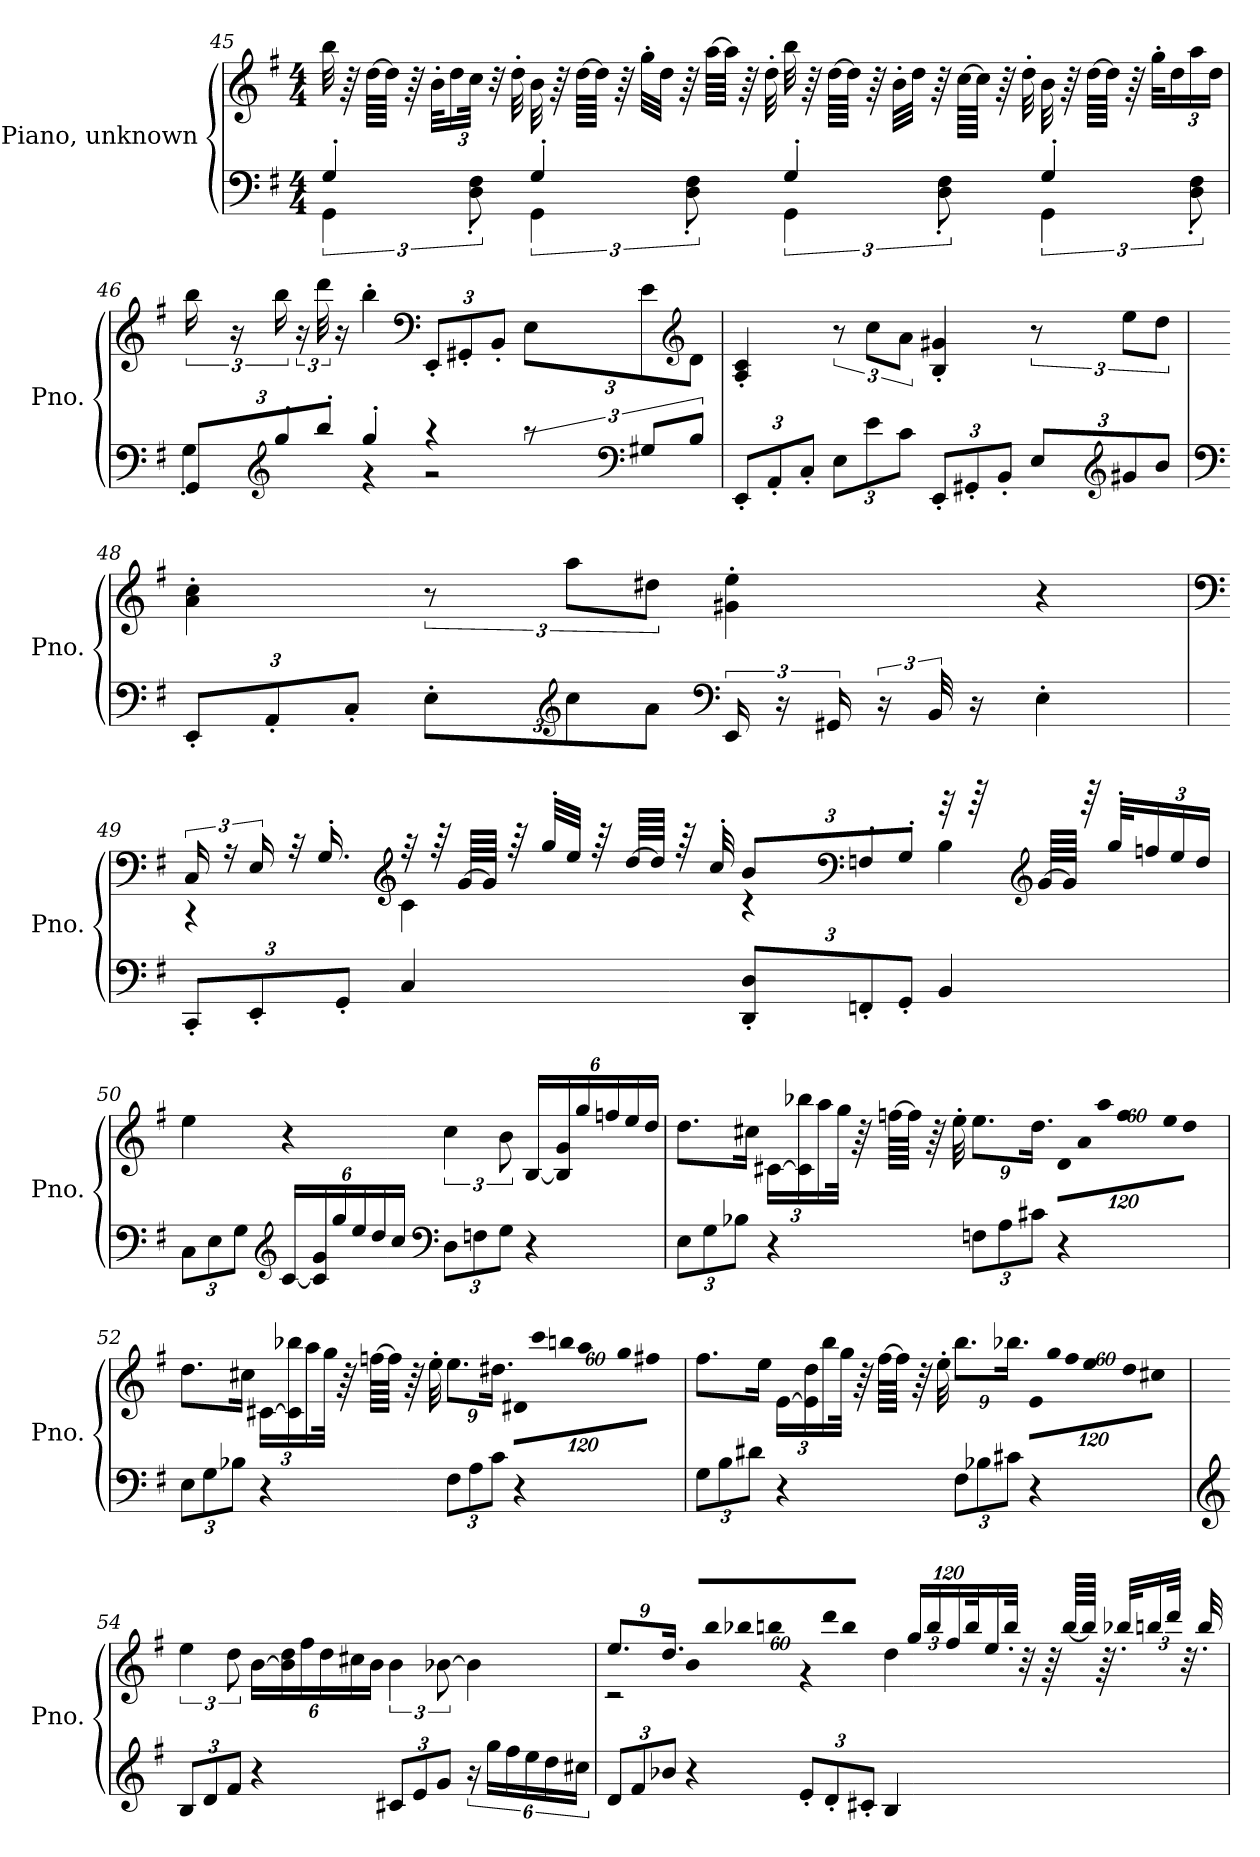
**kern	**kern
*part1	*part1
*staff2	*staff1
*I"Piano, unknown	*
*I'Pno.	*
!!LO:LB:g=z
*clefF4	*clefG2
*k[f#]	*k[f#]
*M4/4	*M4/4
=45	=45
*^	*
4G'/	6GG\	32bb\
.	.	64r
.	.	[64dd\LLLL
.	.	64dd\JJJJ]
.	.	64r
.	.	32b'\KLL
*	*	*Xbrackettup
.	.	24dd\
.	12D\' 12F#\'	48cc\JJk
.	.	32r
.	.	32dd'\
4G'/	6GG\	32b\
.	.	64r
.	.	[64dd\LLLL
.	.	64dd\JJJJ]
.	.	64r
.	.	32gg'\LLL
.	.	32dd\JJJ
.	.	64r
.	12D\' 12F#\'	.
.	.	[64aa\LLLL
.	.	64aa\JJJJ]
.	.	64r
.	.	32dd'\
4G'/	6GG\	32bb\
.	.	64r
.	.	[64dd\LLLL
.	.	64dd\JJJJ]
.	.	64r
.	.	32b'\LLL
.	.	32dd\JJJ
.	.	64r
.	12D\' 12F#\'	.
.	.	[64cc\LLLL
.	.	64cc\JJJJ]
.	.	64r
.	.	32dd'\
4G'/	6GG\	32b\
.	.	64r
.	.	[64dd\LLLL
.	.	64dd\JJJJ]
.	.	64r
.	.	32gg'\KLL
.	.	24dd\
.	12D\' 12F#\'	24aa\
.	.	24dd\JJ
!!LO:LB:g=z
=46	=46	=46
*Xbrackettup	*	*brackettup
12GG/L	4G'\	24bb\
.	.	24r
*clefG2	*	*
12gg'/	.	24bb\
.	.	24r
12bb'/J	.	48ddd\
.	.	16r
4gg'/	4r	4bb'\
*	*	*clefF4
*	*	*Xbrackettup
4r	2r	12EE'/L
.	.	12GG#X'/
.	.	12BB'/J
*brackettup	*	*
12r	.	12E\L
*clefF4	*	*
12G#X/L	.	12e\
*	*	*clefG2
12B/J	.	12d\J
*v	*v	*
=47	=47
*Xbrackettup	*
12EE'/L	4A/' 4c/'
12AA'/	.
12C'/J	.
*	*brackettup
12E\L	12r
12e\	12cc\L
12c\J	12a\J
12EE'/L	4B/' 4g#X/'
12GG#X'/	.
12BB'/J	.
12E/L	12r
*clefG2	*
12g#X/	12ee\L
12b/J	12dd\J
!!LO:LB:g=z
=48	=48
*clefF4	*
12EE'/L	4a\' 4cc\'
12AA'/	.
12C'/J	.
12E'\L	12r
*clefG2	*
12cc\	12aa\L
12a\J	12dd#X\J
*clefF4	*
*brackettup	*
24EE/	4g#X\' 4ee\'
24r	.
24GG#X/	.
24r	.
48BB/	.
16r	.
4E'\	4r
!!LO:LB:g=z
=49	=49
*	*clefF4
*Xbrackettup	*
*	*^
12CC'/L	24C/	4r
.	24r	.
12EE'/	24E/	.
.	32r	.
.	16.G'/	.
12GG'/J	.	.
*	*clefG2	*
4C/	32r	4c\
.	64r	.
.	[64g/LLLL	.
.	64g/JJJJ]	.
.	64r	.
.	32gg'/LLL	.
.	32ee/JJJ	.
.	64r	.
.	[64dd/LLLL	.
.	64dd/JJJJ]	.
.	64r	.
.	32cc'/	.
*	*Xbrackettup	*
12DD/' 12D/'L	12b/L	4r
*	*clefF4	*
12FFn'/	12Fn'/	.
12GG'/J	12G'/J	.
4BB/	32r	4B\
.	64r	.
*	*clefG2	*
.	[64g/LLLL	.
.	64g/JJJJ]	.
.	64r	.
.	32gg'/KLL	.
.	24ffn/	.
.	24ee/	.
.	24dd/JJ	.
*	*v	*v
!!LO:LB:g=z
=50	=50
12C\L	4ee\
12E\	.
12G\J	.
*clefG2	*
[24c/LL	4r
24c/] 24g/	.
24gg/	.
24ee/	.
24dd/	.
24cc/JJ	.
*clefF4	*
*	*brackettup
12D\L	6cc\
12Fn\	.
12G\J	12b\
*	*Xbrackettup
4r	[24B/LL
.	24B/] 24g/
.	24gg/
.	24ffn/
.	24ee/
.	24dd/JJ
!!LO:PB:g=z
=51	=51
12E\L	8.dd\L
12G\	.
12B-X\J	.
.	16cc#X\Jk
4r	[24c#X\LL
.	24c#\] 24bb-X\
.	24aa\
.	32gg\JJk
.	64r
.	[64ffn\LLLL
.	64ff\JJJJ]
.	64r
.	32ee'\
12Fn\L	9.ee\L
12A\	.
12c#X\J	18.dd\Jk
!	!LO:N:vis=16
4r	1920%107d\LL
!	!LO:N:vis=32
.	1920%53a\L
!	!LO:N:vis=32
.	1920%53aa\J
!	!LO:N:vis=16
.	1920%107ff\
!	!LO:N:vis=32
.	1920%53ee\K
!	!LO:N:vis=16
.	1920%107dd\JJ
!!LO:LB:g=z
=52	=52
12E\L	8.dd\L
12G\	.
12B-X\J	.
.	16cc#X\Jk
4r	[24c#X\LL
.	24c#\] 24bb-X\
.	24aa\
.	32gg\JJk
.	64r
.	[64ffn\LLLL
.	64ff\JJJJ]
.	64r
.	32ee'\
12F#\L	9.ee\L
12A\	.
12c\J	18.dd#X\Jk
!	!LO:N:vis=16
4r	1920%107d#X\LL
!	!LO:N:vis=32
.	1920%53ccc\L
!	!LO:N:vis=32
.	1920%53bbn\J
!	!LO:N:vis=16
.	1920%107aa\
!	!LO:N:vis=32
.	1920%53gg\K
!	!LO:N:vis=16
.	1920%107ff#X\JJ
!!LO:LB:g=z
=53	=53
12G\L	8.ff#\L
12B\	.
12d#X\J	.
.	16ee\Jk
4r	[24e\LL
.	24e\] 24dd\
.	24bb\
.	32gg\JJk
.	64r
.	[64ff#\LLLL
.	64ff#\JJJJ]
.	64r
.	32ee'\
12F#\L	9.bb\L
12B-X\	.
12c#X\J	18.bb-X\Jk
!	!LO:N:vis=16
4r	1920%107e\LL
!	!LO:N:vis=32
.	1920%53gg\L
!	!LO:N:vis=32
.	1920%53ff#\J
!	!LO:N:vis=16
.	1920%107ee\
!	!LO:N:vis=32
.	1920%53dd\K
!	!LO:N:vis=16
.	1920%107cc#X\JJ
=54	=54
*clefG2	*
*	*brackettup
12B/L	6ee\
12d/	.
12f#/J	12dd\
*	*Xbrackettup
4r	[24b\LL
.	24b\] 24dd\
.	24ff#\
.	24dd\
.	24cc#X\
.	24b\JJ
*	*brackettup
12c#X/L	6b\
12e/	.
12g/J	[12b-X\
*brackettup	*
24r	4b-\]
24gg\LL	.
24ff#\	.
*Xbrackettup	*
24ee\	.
24dd\	.
24cc#X\JJ	.
!!LO:LB:g=z
=55	=55
*	*Xbrackettup
*	*^
12d/L	9.ee/L	2r
12f#/	.	.
12b-X/J	18.dd/Jk	.
!	!LO:N:vis=16	!
4r	1920%107b/LL	.
!	!LO:N:vis=32	!
.	1920%53bb/L	.
!	!LO:N:vis=32	!
.	1920%53bb-X/J	.
!	!LO:N:vis=16	!
.	1920%107bbn/	.
!	!LO:N:vis=32	!
.	1920%53ddd/K	.
!	!LO:N:vis=16	!
.	1920%107bb/JJ	.
12e'/L	24gg/LL	4r
.	24bb/	.
12d'/	24ff#/	.
.	32bb/K	.
.	16ee/	.
12c#X'/J	.	.
.	32bb'/JJk	.
4B/	32r	4dd\
.	64r	.
.	[64bb/LLLL	.
.	64bb/JJJJ]	.
.	64r	.
.	32bb-X'/KLL	.
.	24bbn/	.
.	48ddd/JJk	.
.	32r	.
.	32bb'/	.
*	*v	*v
=	=
*-	*-
